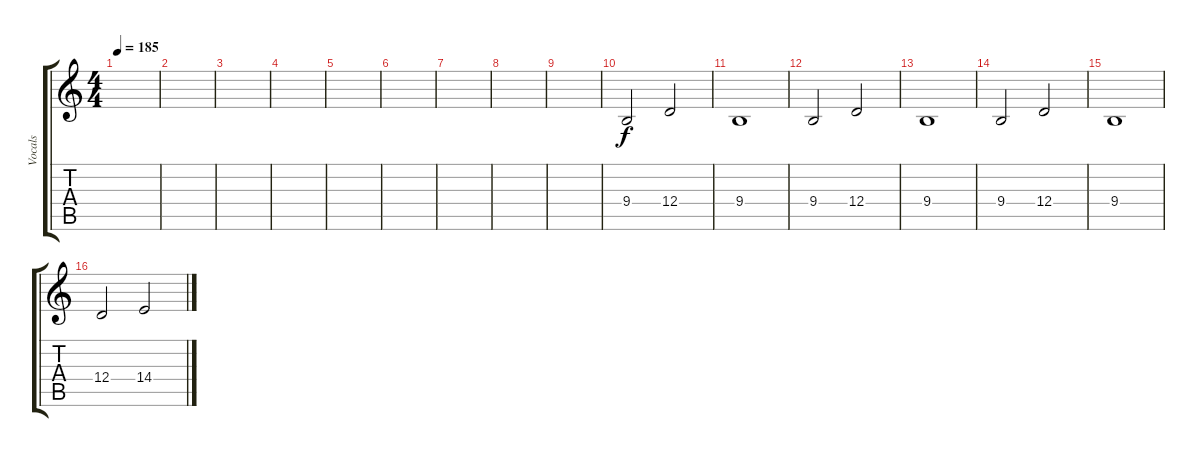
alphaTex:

\track ("Vocals" "Vocals") {instrument altosax}
\staff {score tabs}
\tuning (E4 B3 G3 D3 A2 E2) {hide}
\ts (4 4)
\tempo 185
\clef g2
\ks c
|
|
|
|
|
|
|
|
|
9.4.2 12.4.2 |
9.4.1 |
9.4.2 12.4.2 |
9.4.1 |
9.4.2 12.4.2 |
9.4.1 |
12.4.2 14.4.2
